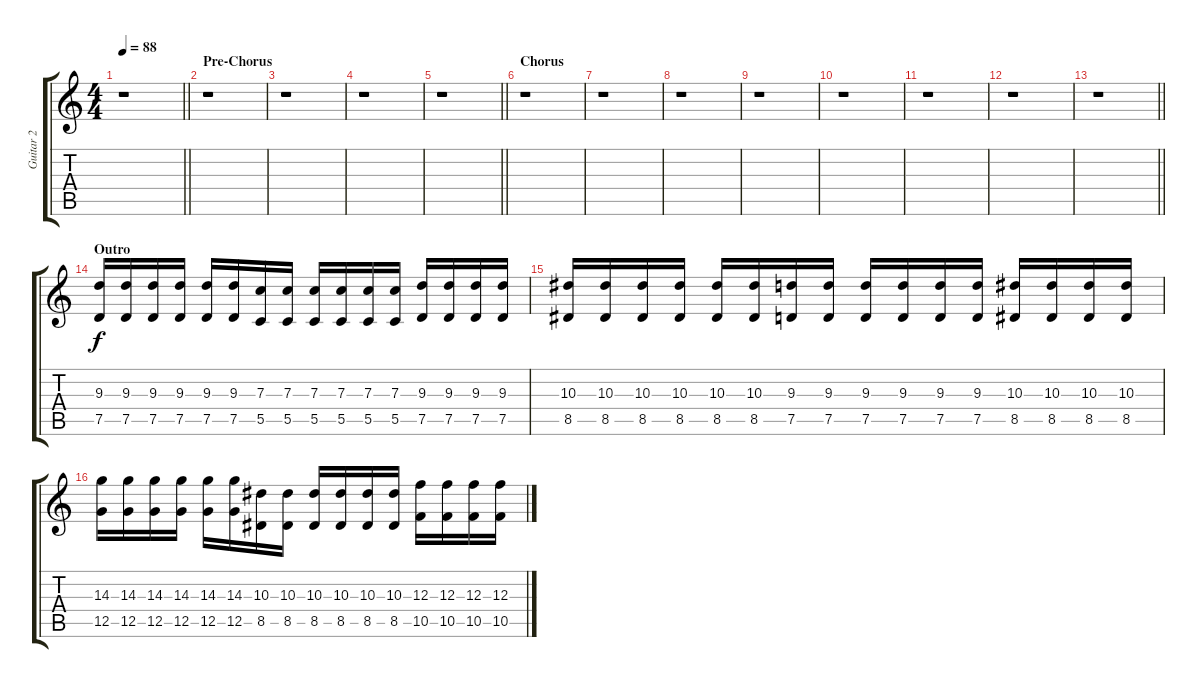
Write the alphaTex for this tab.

\track ("Guitar 2" "Guitar 2") {instrument distortionguitar}
\staff {score tabs}
\tuning (D4 A3 F3 C3 G2 C2) {hide}
\ts (4 4)
\tempo 88
\clef g2
\barLineRight lightlight
\ks c
r.1{dy f} |
\section ("" "Pre-Chorus")
r.1 |
r.1 |
r.1 |
\barLineRight lightlight
r.1 |
\section ("" "Chorus")
r.1 |
r.1 |
r.1 |
r.1 |
r.1 |
r.1 |
r.1 |
\barLineRight lightlight
r.1 |
\section ("" "Outro")
(9.3 7.5).16 (9.3 7.5).16 (9.3 7.5).16 (9.3 7.5).16 (9.3 7.5).16 (9.3 7.5).16 (7.3 5.5).16 (7.3 5.5).16 (7.3 5.5).16 (7.3 5.5).16 (7.3 5.5).16 (7.3 5.5).16 (9.3 7.5).16 (9.3 7.5).16 (9.3 7.5).16 (9.3 7.5).16 |
(10.3 8.5).16 (10.3 8.5).16 (10.3 8.5).16 (10.3 8.5).16 (10.3 8.5).16 (10.3 8.5).16 (9.3 7.5).16 (9.3 7.5).16 (9.3 7.5).16 (9.3 7.5).16 (9.3 7.5).16 (9.3 7.5).16 (10.3 8.5).16 (10.3 8.5).16 (10.3 8.5).16 (10.3 8.5).16 |
(14.3 12.5).16 (14.3 12.5).16 (14.3 12.5).16 (14.3 12.5).16 (14.3 12.5).16 (14.3 12.5).16 (10.3 8.5).16 (10.3 8.5).16 (10.3 8.5).16 (10.3 8.5).16 (10.3 8.5).16 (10.3 8.5).16 (12.3 10.5).16 (12.3 10.5).16 (12.3 10.5).16 (12.3 10.5).16
